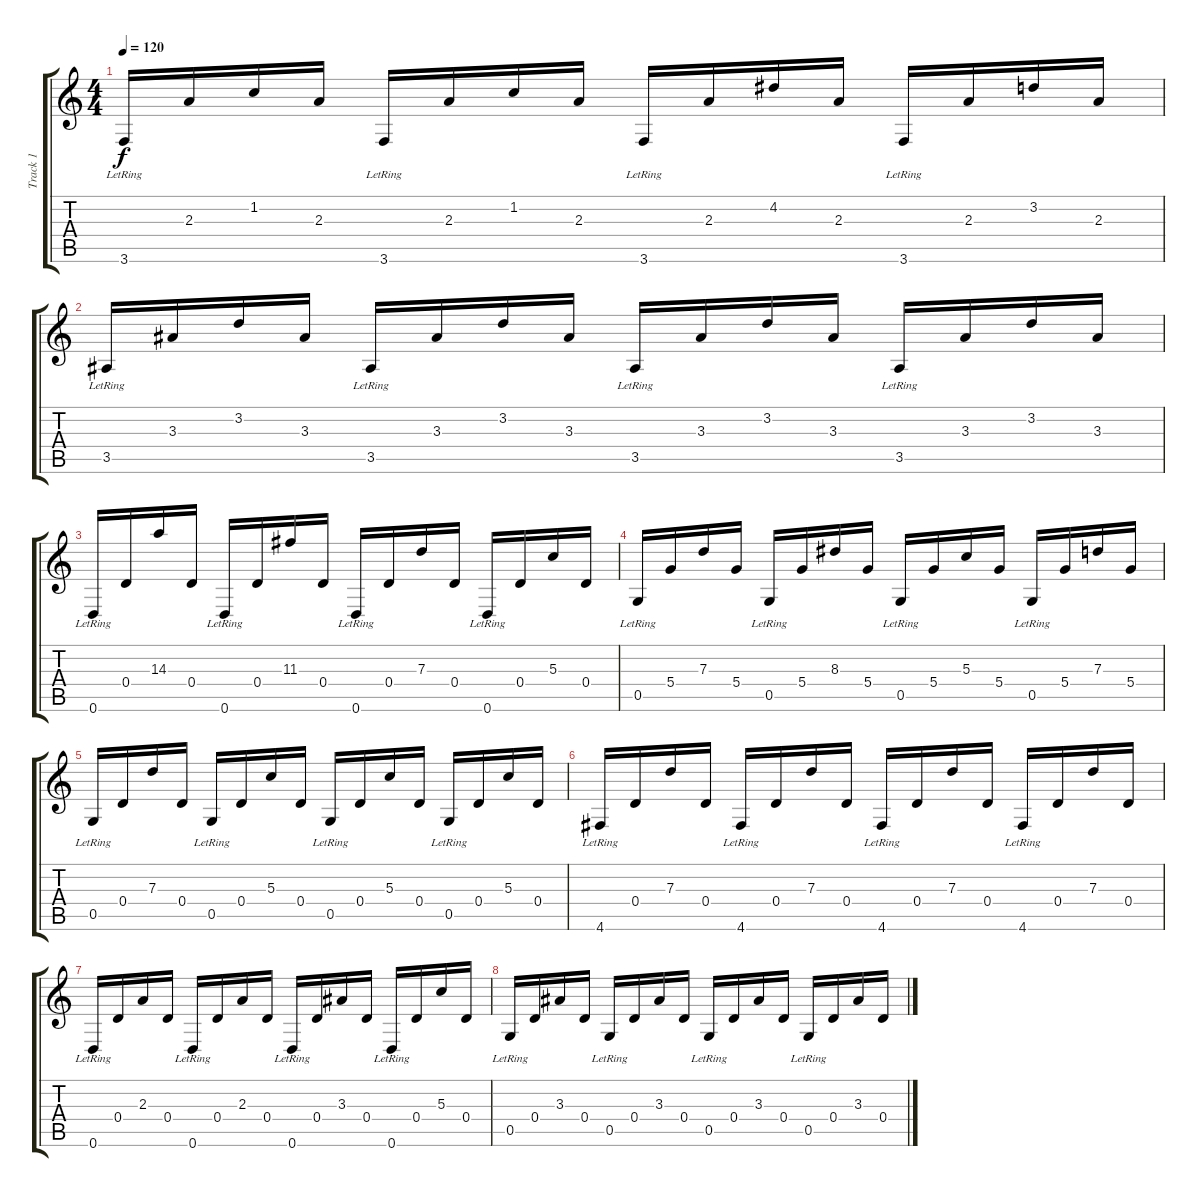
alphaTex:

\track ("Track 1" "Track 1") {instrument acousticguitarnylon}
\staff {score tabs}
\tuning (E4 B3 G3 D3 G2 D2) {hide}
\ts (4 4)
\tempo 120
\clef g2
\ks c
3.6{lr}.16{dy f} 2.3.16 1.2.16 2.3.16 3.6{lr}.16 2.3.16 1.2.16 2.3.16 3.6{lr}.16 2.3.16 4.2.16 2.3.16 3.6{lr}.16 2.3.16 3.2.16 2.3.16 |
3.5{lr}.16 3.3.16 3.2.16 3.3.16 3.5{lr}.16 3.3.16 3.2.16 3.3.16 3.5{lr}.16 3.3.16 3.2.16 3.3.16 3.5{lr}.16 3.3.16 3.2.16 3.3.16 |
0.6{lr}.16 0.4.16 14.3.16 0.4.16 0.6{lr}.16 0.4.16 11.3.16 0.4.16 0.6{lr}.16 0.4.16 7.3.16 0.4.16 0.6{lr}.16 0.4.16 5.3.16 0.4.16 |
0.5{lr}.16 5.4.16 7.3.16 5.4.16 0.5{lr}.16 5.4.16 8.3.16 5.4.16 0.5{lr}.16 5.4.16 5.3.16 5.4.16 0.5{lr}.16 5.4.16 7.3.16 5.4.16 |
0.5{lr}.16 0.4.16 7.3.16 0.4.16 0.5{lr}.16 0.4.16 5.3.16 0.4.16 0.5{lr}.16 0.4.16 5.3.16 0.4.16 0.5{lr}.16 0.4.16 5.3.16 0.4.16 |
4.6{lr}.16 0.4.16 7.3.16 0.4.16 4.6{lr}.16 0.4.16 7.3.16 0.4.16 4.6{lr}.16 0.4.16 7.3.16 0.4.16 4.6{lr}.16 0.4.16 7.3.16 0.4.16 |
0.6{lr}.16 0.4.16 2.3.16 0.4.16 0.6{lr}.16 0.4.16 2.3.16 0.4.16 0.6{lr}.16 0.4.16 3.3.16 0.4.16 0.6{lr}.16 0.4.16 5.3.16 0.4.16 |
0.5{lr}.16 0.4.16 3.3.16 0.4.16 0.5{lr}.16 0.4.16 3.3.16 0.4.16 0.5{lr}.16 0.4.16 3.3.16 0.4.16 0.5{lr}.16 0.4.16 3.3.16 0.4.16
